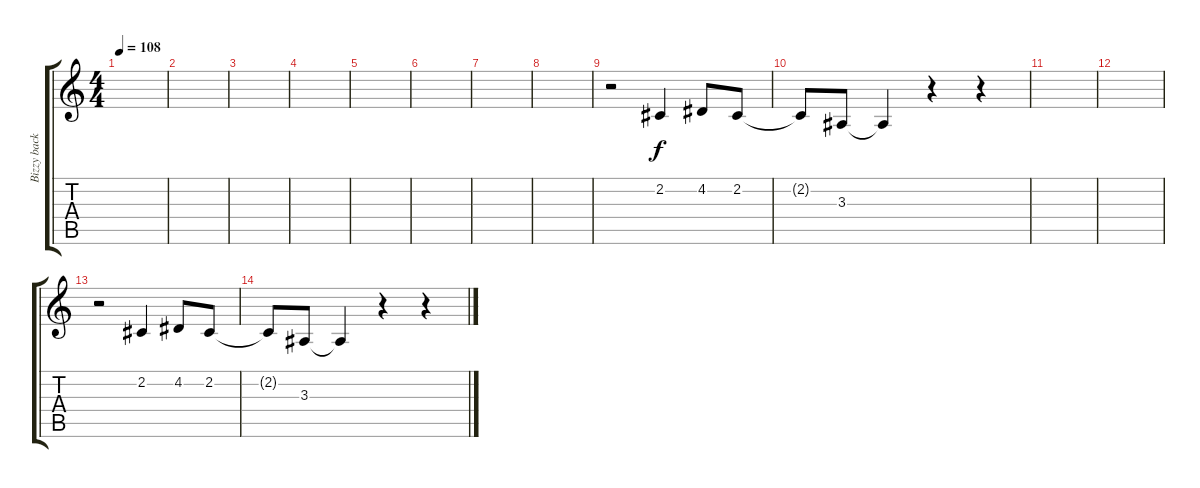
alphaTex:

\track ("Bizzy backvocals" "Bizzy back") {instrument oboe}
\staff {score tabs}
\tuning (E4 B3 G3 D3 A2 E2) {hide}
\ts (4 4)
\tempo 108
\clef g2
\ks c
|
|
|
|
|
|
|
|
r.2 2.2.4 4.2.8 2.2.8 |
2.2{t}.8 3.3.8 3.3{t}.4 r.4 r.4 |
|
|
r.2 2.2.4 4.2.8 2.2.8 |
2.2{t}.8 3.3.8 3.3{t}.4 r.4 r.4
